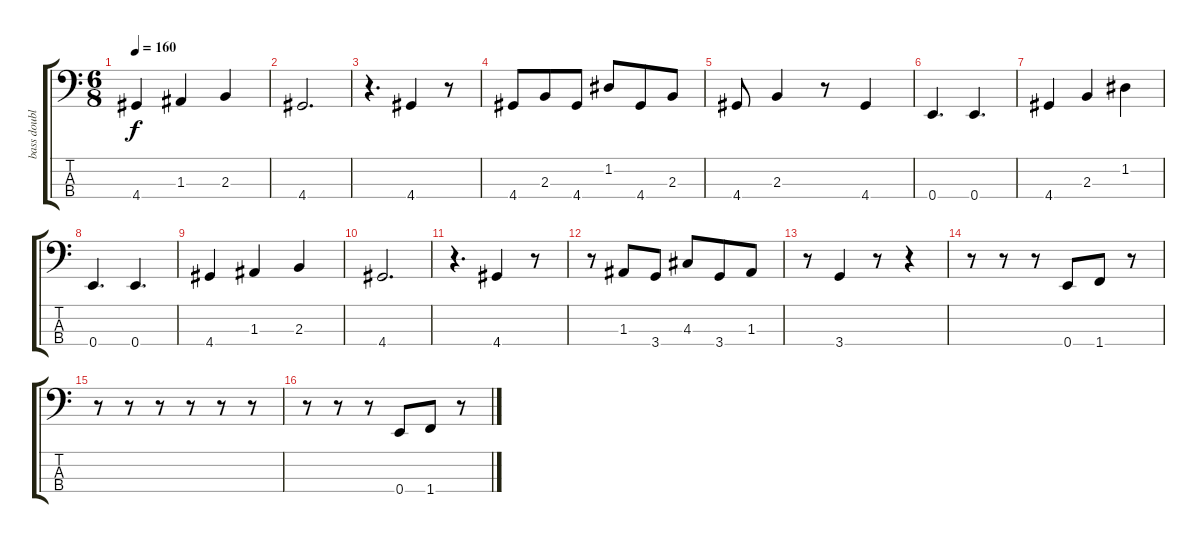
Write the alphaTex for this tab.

\track ("bass double" "bass doubl") {instrument slapbass1}
\staff {score tabs}
\tuning (G2 D2 A1 E1) {hide}
\ts (6 8)
\tempo 160
\clef f4
\ks c
4.4.4{dy f} 1.3.4 2.3.4 |
4.4.2{d} |
r.4{d} 4.4.4 r.8 |
4.4.8 2.3.8 4.4.8 1.2.8 4.4.8 2.3.8 |
4.4.8 2.3.4 r.8 4.4.4 |
0.4.4{d} 0.4.4{d} |
4.4.4 2.3.4 1.2.4 |
0.4.4{d} 0.4.4{d} |
4.4.4 1.3.4 2.3.4 |
4.4.2{d} |
r.4{d} 4.4.4 r.8 |
r.8 1.3.8 3.4.8 4.3.8 3.4.8 1.3.8 |
r.8 3.4.4 r.8 r.4 |
r.8 r.8 r.8 0.4.8 1.4.8 r.8 |
r.8 r.8 r.8 r.8 r.8 r.8 |
r.8 r.8 r.8 0.4.8 1.4.8 r.8
